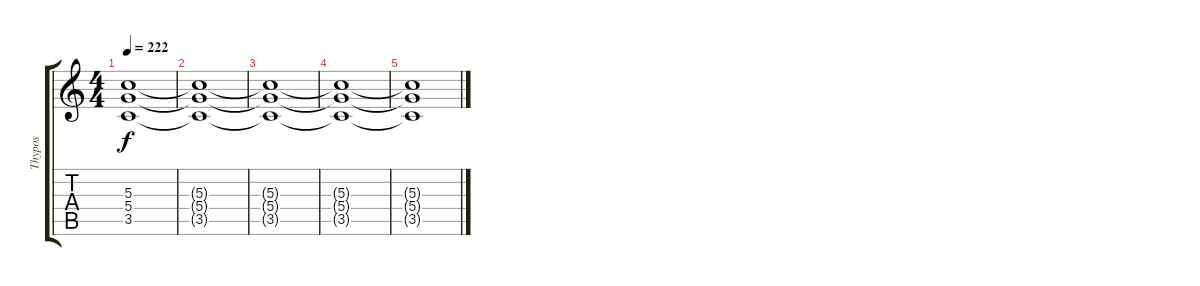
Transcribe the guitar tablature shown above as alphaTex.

\track ("Thypos" "Thypos") {instrument distortionguitar}
\staff {score tabs}
\tuning (E4 B3 G3 D3 A2 E2) {hide}
\ts (4 4)
\tempo 222
\clef g2
\ks c
(5.3{t} 5.4{t} 3.5{t}).1{dy f} |
(5.3{t} 5.4{t} 3.5{t}).1{volume 11} |
(5.3{t} 5.4{t} 3.5{t}).1 |
(5.3{t} 5.4{t} 3.5{t}).1{volume 10} |
(5.3{t} 5.4{t} 3.5{t}).1
